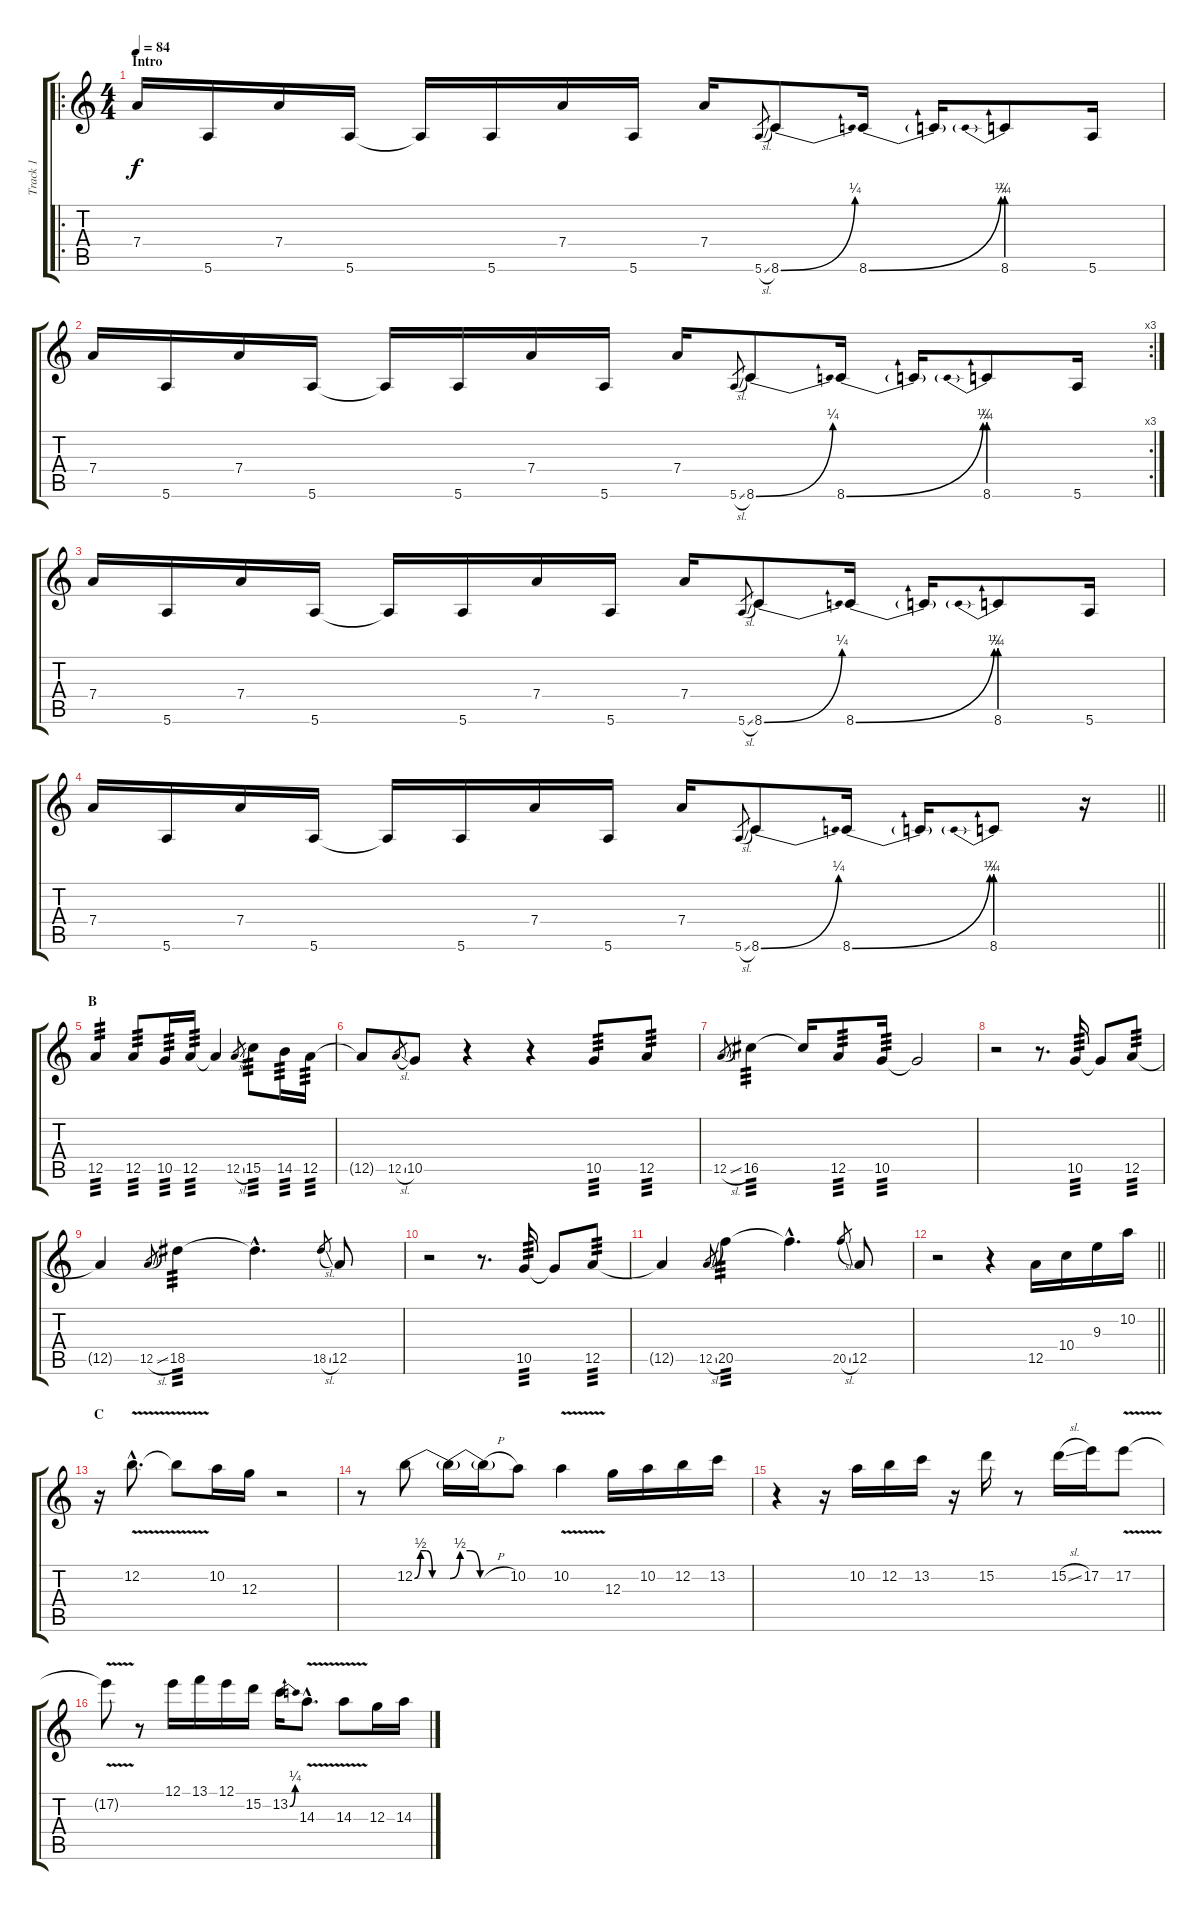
\track ("Track 1" "Track 1") {instrument overdrivenguitar}
\staff {score tabs}
\tuning (E4 B3 G3 D3 A2 E2) {hide}
\ro
\ts (4 4)
\section ("" "Intro")
\tempo 84
\clef g2
\ks c
7.4.16{dy f instrument overdrivenguitar} 5.6.16 7.4.16 5.6.16 5.6{t}.16 5.6.16 7.4.16 5.6.16 7.4.16 5.6{sl}.8{gr} 8.6{be (bend 0 0 60 1)}.8 8.6{be (bend 0 0 60 1)}.16 8.6{t}.16 8.6{be (prebend 0 1 60 1)}.8 5.6.16 |
\rc 3
7.4.16 5.6.16 7.4.16 5.6.16 5.6{t}.16 5.6.16 7.4.16 5.6.16 7.4.16 5.6{sl}.8{gr} 8.6{be (bend 0 0 60 1)}.8 8.6{be (bend 0 0 60 1)}.16 8.6{t}.16 8.6{be (prebend 0 1 60 1)}.8 5.6.16 |
7.4.16 5.6.16 7.4.16 5.6.16 5.6{t}.16 5.6.16 7.4.16 5.6.16 7.4.16 5.6{sl}.8{gr} 8.6{be (bend 0 0 60 1)}.8 8.6{be (bend 0 0 60 1)}.16 8.6{t}.16 8.6{be (prebend 0 1 60 1)}.8 5.6.16 |
\barLineRight lightlight
7.4.16 5.6.16 7.4.16 5.6.16 5.6{t}.16 5.6.16 7.4.16 5.6.16 7.4.16 5.6{sl}.8{gr} 8.6{be (bend 0 0 60 1)}.8 8.6{be (bend 0 0 60 1)}.16 8.6{t}.16 8.6{be (prebend 0 1 60 1)}.8 r.16 |
\section ("" "B")
12.5.4{tp 3} 12.5.8{tp 3} 10.5.16{tp 3} 12.5.16{tp 3} 12.5{t}.4 12.5{sl}.8{gr} 15.5.8{tp 3} 14.5.16{tp 3} 12.5.16{tp 3} |
12.5{t}.8 12.5{sl}.8{gr} 10.5.8 r.4 r.4 10.5.8{tp 3} 12.5.8{tp 3} |
12.5{sl}.8{gr} 16.5.4{tp 3} 16.5{t}.16 12.5.8{tp 3} 10.5.16{tp 3} 10.5{t}.2 |
r.2 r.8{d} 10.5.16{tp 3} 10.5{t}.8 12.5.8{tp 3} |
12.5{t}.4 12.5{sl}.8{gr} 18.5.4{tp 3} 18.5{hac t}.4{d} 18.5{sl}.8{gr} 12.5.8 |
r.2 r.8{d} 10.5.16{tp 3} 10.5{t}.8 12.5.8{tp 3} |
12.5{t}.4 12.5{sl}.8{gr} 20.5.4{tp 3} 20.5{hac t}.4{d} 20.5{sl}.8{gr} 12.5.8 |
\barLineRight lightlight
r.2 r.4 12.5.16 10.4.16 9.3.16 10.2.16 |
\section ("" "C")
r.16 12.2{v hac}.8{d} 12.2{t}.8 10.2.16 12.3.16 r.2 |
r.8 12.2{be (custom 0 0 10 2 20 2 30 0 60 0)}.8 12.2{be (custom 0 0 10 2 20 2 30 0 60 0) t}.16 12.2{h t}.16 10.2.8 10.2{v}.4 12.3.16 10.2.16 12.2.16 13.2.16 |
r.4 r.16 10.2.16 12.2.16 13.2.16 r.16 15.2.16 r.8 15.2{sl}.16 17.2.16 17.2{v}.8 |
17.2{t}.8 r.8 12.1.16 13.1.16 12.1.16 15.2.16 13.2{be (bend 0 0 60 1)}.16 14.3{v hac}.8{d} 14.3{v}.8 12.3.16 14.3.16
